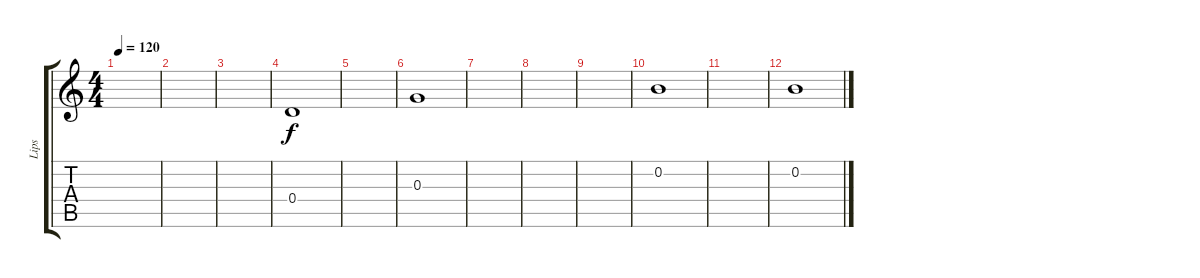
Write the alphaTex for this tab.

\track ("Lips" "Lips") {instrument distortionguitar}
\staff {score tabs}
\tuning (E4 B3 G3 D3 A2 E2) {hide}
\ts (4 4)
\tempo 120
\clef g2
\ks c
|
|
|
0.4.1 |
|
0.3.1 |
|
|
|
0.2.1 |
|
0.2.1
